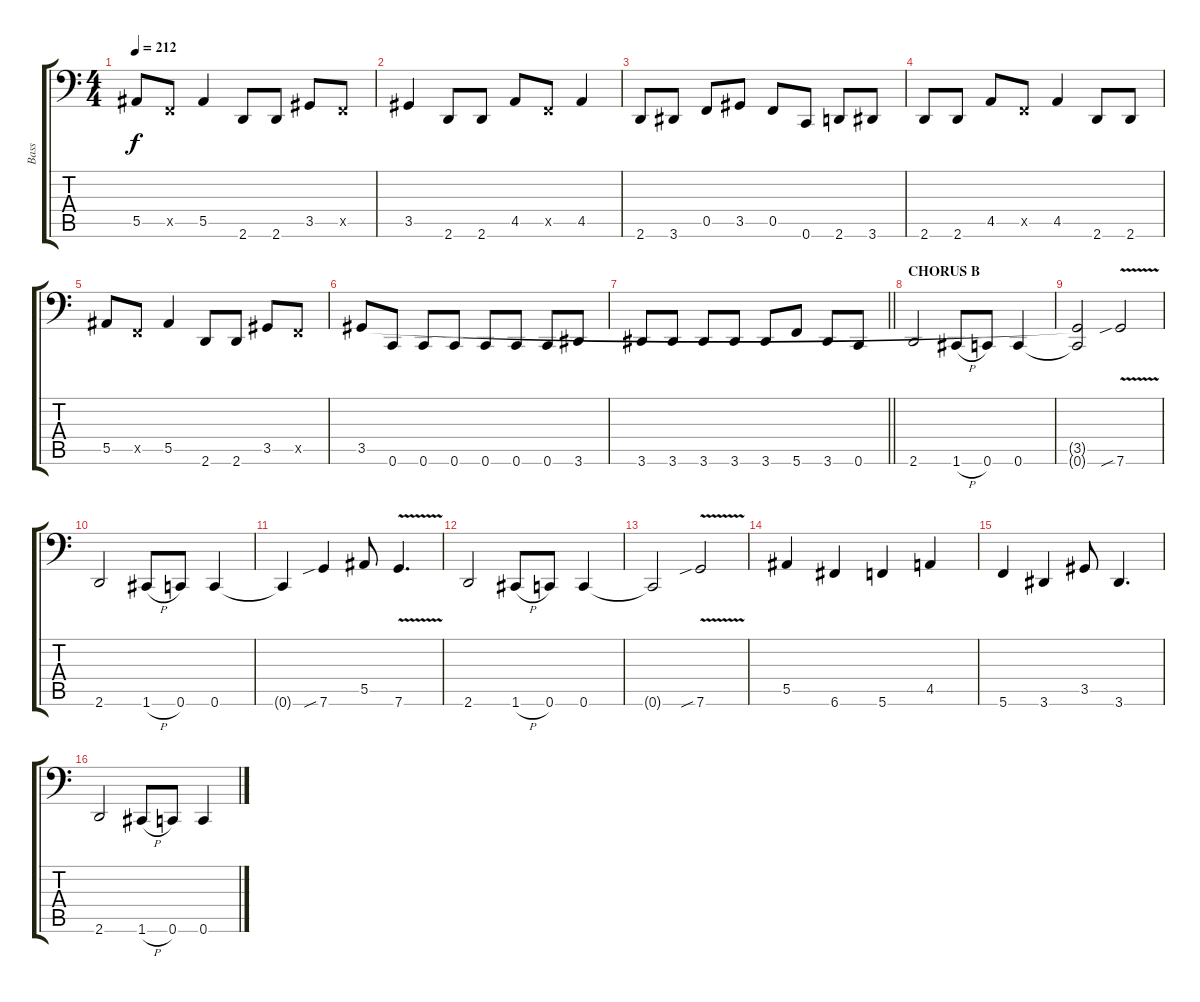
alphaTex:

\track ("Bass" "Bass") {instrument electricbassfinger}
\staff {score tabs}
\tuning (C3 G2 Eb2 Bb1 F1 C1) {hide}
\ts (4 4)
\tempo 212
\clef f4
\ks c
5.5.8{dy f} 0.5{x}.8 5.5.4 2.6.8 2.6.8 3.5.8 0.5{x}.8 |
3.5.4 2.6.8 2.6.8 4.5.8 0.5{x}.8 4.5.4 |
2.6.8 3.6.8 0.5.8 3.5.8 0.5.8 0.6.8 2.6.8 3.6.8 |
2.6.8 2.6.8 4.5.8 0.5{x}.8 4.5.4 2.6.8 2.6.8 |
5.5.8 0.5{x}.8 5.5.4 2.6.8 2.6.8 3.5.8 0.5{x}.8 |
3.5.8 0.6.8 0.6.8 0.6.8 0.6.8 0.6.8 0.6.8 3.6.8 |
\barLineRight lightlight
3.6.8 3.6.8 3.6.8 3.6.8 3.6.8 5.6.8 3.6.8 0.6.8 |
\section ("" "CHORUS B")
2.6.2 1.6{h}.8 0.6.8 0.6.4 |
(3.5{t} 0.6{t}).2 7.6{v sib}.2 |
2.6.2 1.6{h}.8 0.6.8 0.6.4 |
0.6{t}.4 7.6{sib}.4 5.5.8 7.6{v}.4{d} |
2.6.2 1.6{h}.8 0.6.8 0.6.4 |
0.6{t}.2 7.6{v sib}.2 |
5.5.4 6.6.4 5.6.4 4.5.4 |
5.6.4 3.6.4 3.5.8 3.6.4{d} |
2.6.2 1.6{h}.8 0.6.8 0.6.4
